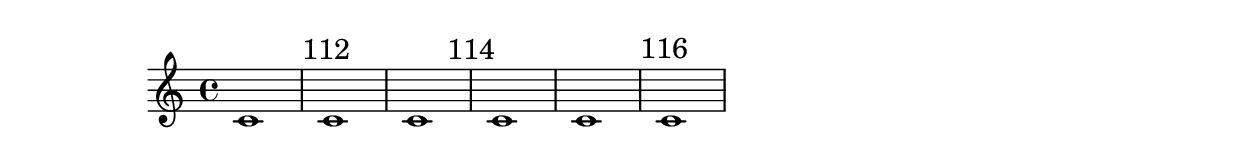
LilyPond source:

%% DO NOT EDIT this file manually; it is automatically
%% generated from LSR http://lsr.dsi.unimi.it
%% Make any changes in LSR itself, or in Documentation/snippets/new/ ,
%% and then run scripts/auxiliar/makelsr.py
%%
%% This file is in the public domain.
\version "2.16.0"

\header {
  lsrtags = "rhythms"

  texidoc = "
Bar numbers by default are right-aligned to their parent object. This
is usually the left edge of a line or, if numbers are printed within a
line, the left hand side of a bar line.  The numbers may also be
positioned directly over the bar line or left-aligned to the bar line.

"
  doctitle = "Aligning bar numbers"
} % begin verbatim


\relative c' {
  \set Score.currentBarNumber = #111
  \override Score.BarNumber #'break-visibility = #all-visible
  % Increase the size of the bar number by 2
  \override Score.BarNumber #'font-size = #2
  % Print a bar number every second measure
  \set Score.barNumberVisibility = #(every-nth-bar-number-visible 2)
  c1 | c1
  % Center-align bar numbers
  \override Score.BarNumber #'self-alignment-X = #CENTER
  c1 | c1
  % Left-align bar numbers
  \override Score.BarNumber #'self-alignment-X = #LEFT
  c1 | c1
}
